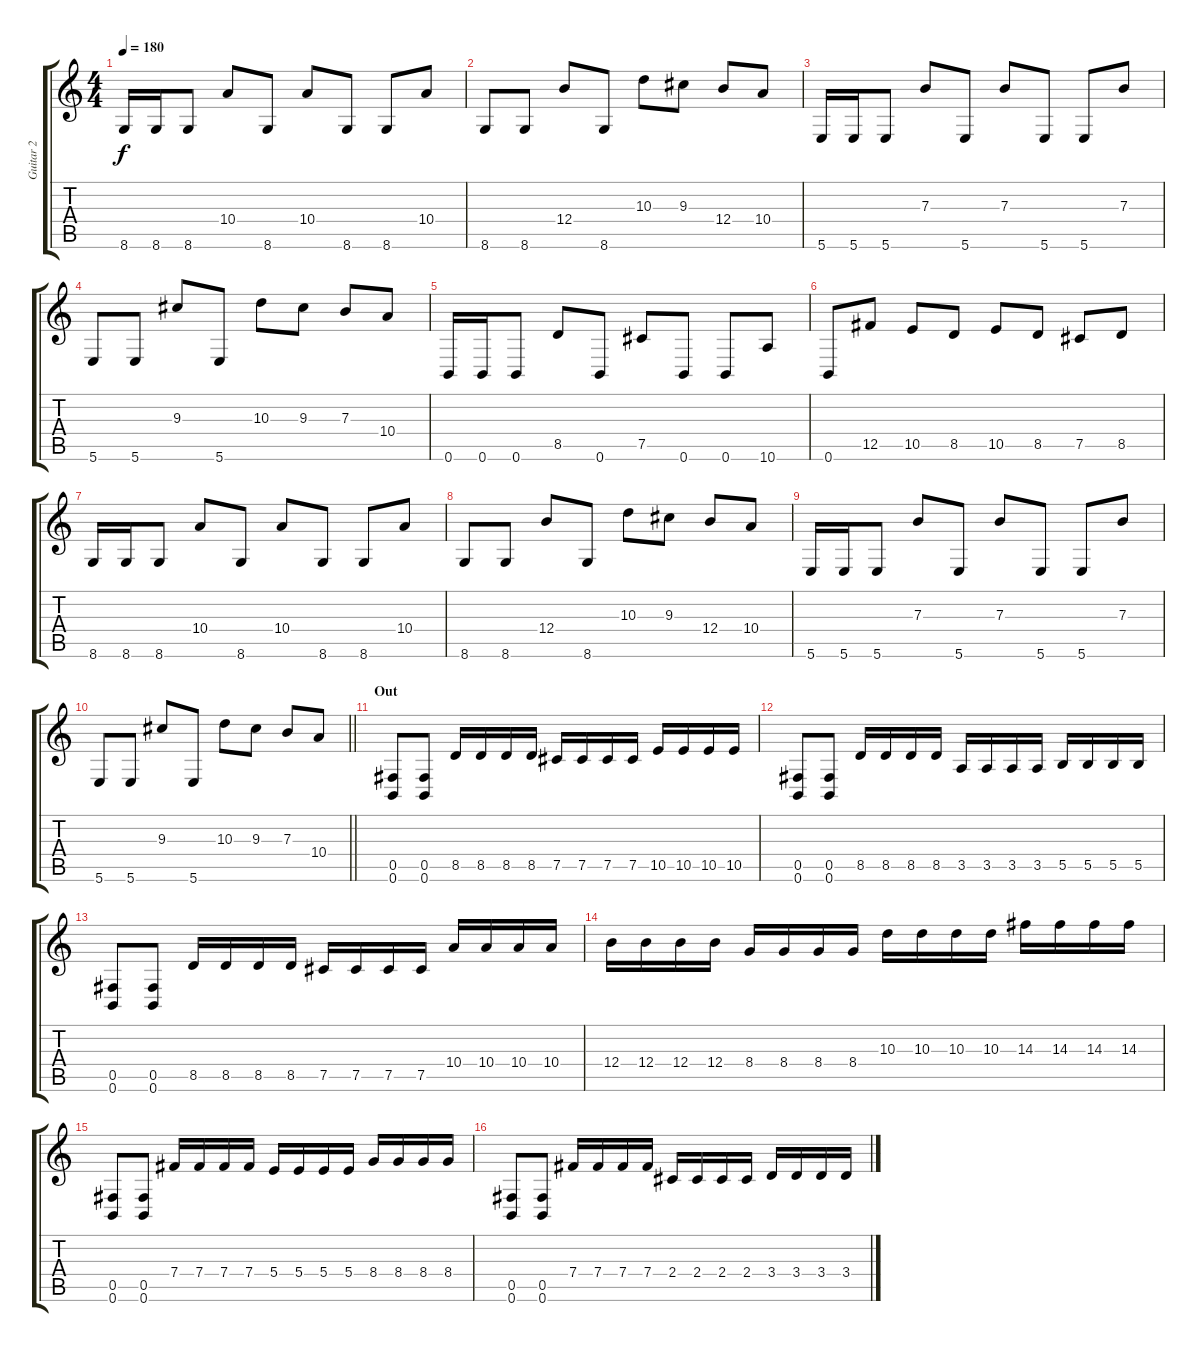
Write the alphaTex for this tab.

\track ("Guitar 2" "Guitar 2") {instrument distortionguitar}
\staff {score tabs}
\tuning (Db4 Ab3 E3 B2 Gb2 B1) {hide}
\ts (4 4)
\tempo 180
\clef g2
\ks c
8.6.16{dy f} 8.6.16 8.6.8 10.4.8 8.6.8 10.4.8 8.6.8 8.6.8 10.4.8 |
8.6.8 8.6.8 12.4.8 8.6.8 10.3.8 9.3.8 12.4.8 10.4.8 |
5.6.16 5.6.16 5.6.8 7.3.8 5.6.8 7.3.8 5.6.8 5.6.8 7.3.8 |
5.6.8 5.6.8 9.3.8 5.6.8 10.3.8 9.3.8 7.3.8 10.4.8 |
0.6.16 0.6.16 0.6.8 8.5.8 0.6.8 7.5.8 0.6.8 0.6.8 10.6.8 |
0.6.8 12.5.8 10.5.8 8.5.8 10.5.8 8.5.8 7.5.8 8.5.8 |
8.6.16 8.6.16 8.6.8 10.4.8 8.6.8 10.4.8 8.6.8 8.6.8 10.4.8 |
8.6.8 8.6.8 12.4.8 8.6.8 10.3.8 9.3.8 12.4.8 10.4.8 |
5.6.16 5.6.16 5.6.8 7.3.8 5.6.8 7.3.8 5.6.8 5.6.8 7.3.8 |
\barLineRight lightlight
5.6.8 5.6.8 9.3.8 5.6.8 10.3.8 9.3.8 7.3.8 10.4.8 |
\section ("" "Out")
(0.5 0.6).8 (0.5 0.6).8 8.5.16 8.5.16 8.5.16 8.5.16 7.5.16 7.5.16 7.5.16 7.5.16 10.5.16 10.5.16 10.5.16 10.5.16 |
(0.5 0.6).8 (0.5 0.6).8 8.5.16 8.5.16 8.5.16 8.5.16 3.5.16 3.5.16 3.5.16 3.5.16 5.5.16 5.5.16 5.5.16 5.5.16 |
(0.5 0.6).8 (0.5 0.6).8 8.5.16 8.5.16 8.5.16 8.5.16 7.5.16 7.5.16 7.5.16 7.5.16 10.4.16 10.4.16 10.4.16 10.4.16 |
12.4.16 12.4.16 12.4.16 12.4.16 8.4.16 8.4.16 8.4.16 8.4.16 10.3.16 10.3.16 10.3.16 10.3.16 14.3.16 14.3.16 14.3.16 14.3.16 |
(0.5 0.6).8 (0.5 0.6).8 7.4.16 7.4.16 7.4.16 7.4.16 5.4.16 5.4.16 5.4.16 5.4.16 8.4.16 8.4.16 8.4.16 8.4.16 |
(0.5 0.6).8 (0.5 0.6).8 7.4.16 7.4.16 7.4.16 7.4.16 2.4.16 2.4.16 2.4.16 2.4.16 3.4.16 3.4.16 3.4.16 3.4.16
